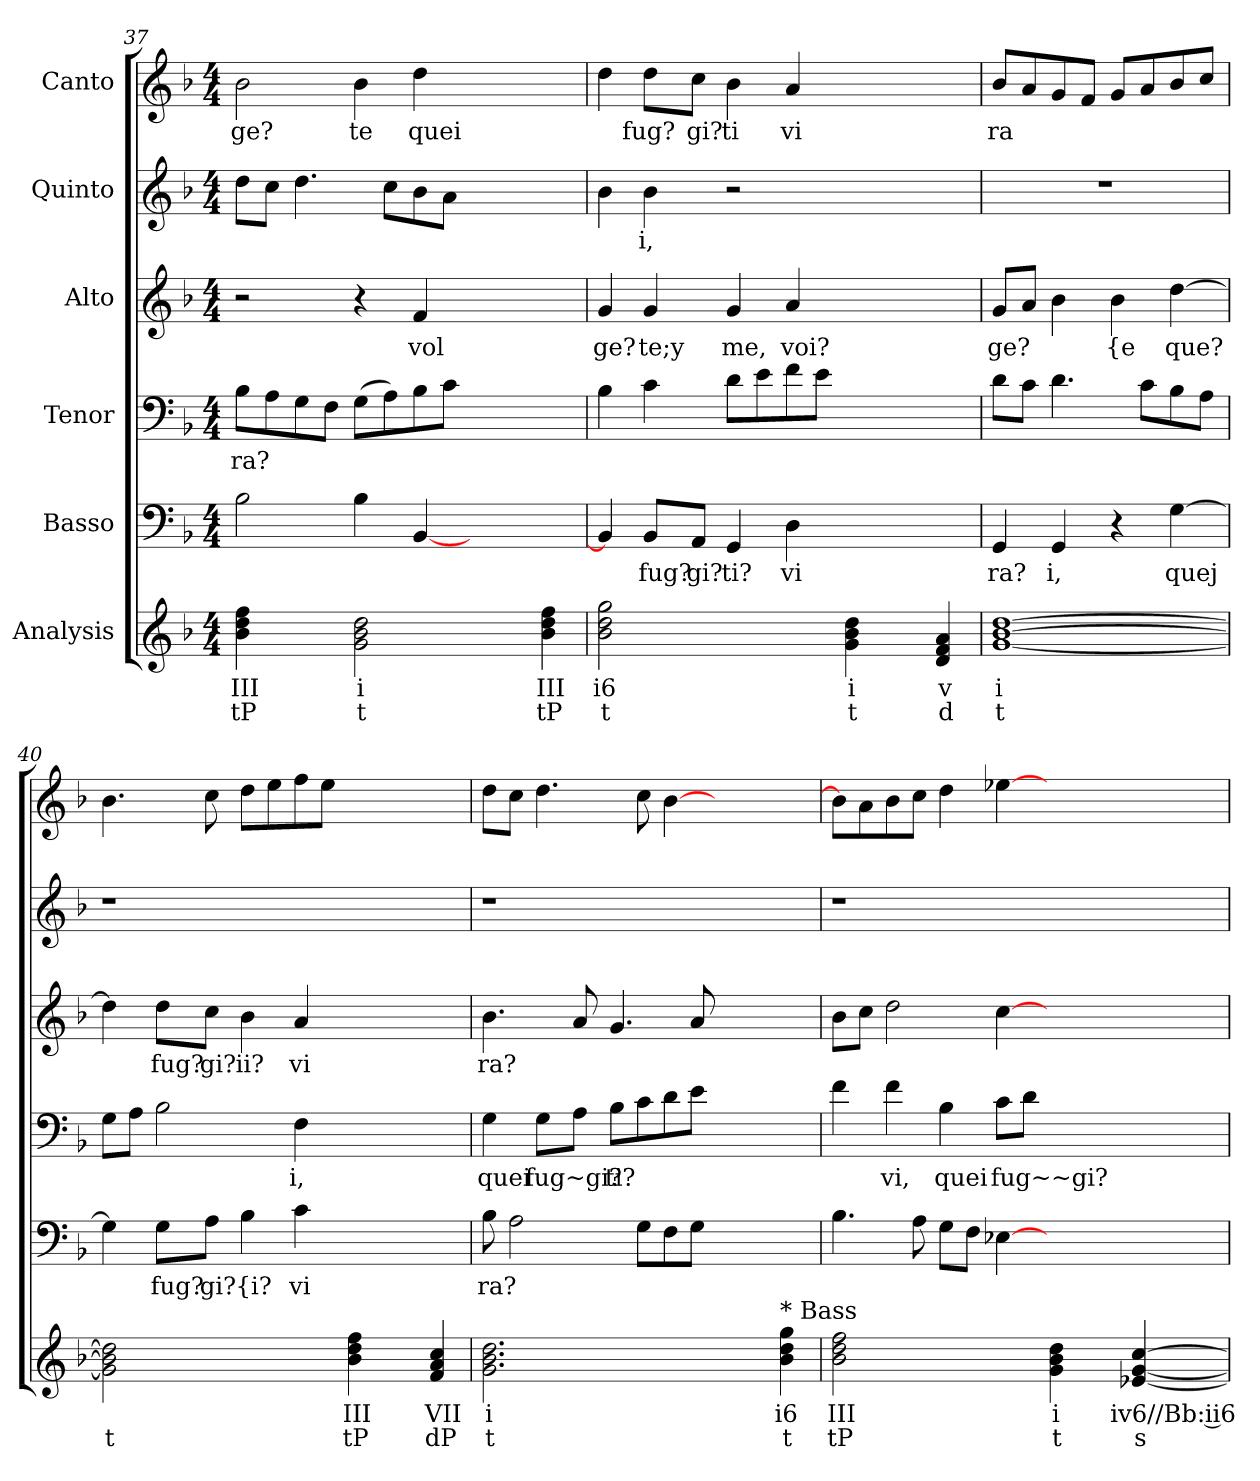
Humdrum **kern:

**kern	**text	**text	**kern	**text	**kern	**text	**kern	**text	**kern	**text	**kern	**text
*part6	*part6	*part6	*part5	*part5	*part4	*part4	*part3	*part3	*part2	*part2	*part1	*part1
*staff6	*staff6	*staff6	*staff5	*staff5	*staff4	*staff4	*staff3	*staff3	*staff2	*staff2	*staff1	*staff1
*I"Analysis	*	*	*I"Basso	*	*I"Tenor	*	*I"Alto	*	*I"Quinto	*	*I"Canto	*
*	*	*	*clefF4	*	*clefF4	*	*clefG2	*	*clefG2	*	*clefG2	*
*k[b-]	*	*	*k[b-]	*	*k[b-]	*	*k[b-]	*	*k[b-]	*	*k[b-]	*
*	*	*	*F:	*	*F:	*	*F:	*	*F:	*	*F:	*
*M4/4	*	*	*M4/4	*	*M4/4	*	*M4/4	*	*M4/4	*	*M4/4	*
=37	=37	=37	=37	=37	=37	=37	=37	=37	=37	=37	=37	=37
!	!	!	!	!	!	!LO:LY:b	!	!	!	!	!	!
!	!	!	!	!	!	!	!	!	!	!	!	!LO:LY:b
4b- 4dd 4ff	III	tP	2B-\	.	8B-\L	ra?	2r	.	8dd\L	.	2b-\	ge?
.	.	.	.	.	8A\	.	.	.	8cc\J	.	.	.
4ryy	.	.	.	.	8G\	.	.	.	4.dd\	.	.	.
.	.	.	.	.	8F\J	.	.	.	.	.	.	.
!	!	!	!	!	!	!	!	!	!	!	!	!LO:LY:b
2g 2b- 2dd	i	t	4B-\	.	(>8G\L	.	4r	.	.	.	4b-\	te
.	.	.	.	.	8A\)	.	.	.	8cc\L	.	.	.
!	!	!	!	!	!	!	!	!LO:LY:b	!	!	!	!
!	!	!	!	!	!	!	!	!	!	!	!	!LO:LY:b
.	.	.	[4BB-/	.	8B-\	.	4f/	vol	8b-\	.	4dd\	quei
.	.	.	.	.	8c\J	.	.	.	8a\J	.	.	.
2ryy	.	.	2.ryy	.	2.ryy	.	2.ryy	.	2.ryy	.	2.ryy	.
4b- 4dd 4ff	III	tP	.	.	.	.	.	.	.	.	.	.
=38	=38	=38	=38	=38	=38	=38	=38	=38	=38	=38	=38	=38
!	!	!	!	!	!	!	!	!LO:LY:b	!	!	!	!
2b- 2dd 2gg	i6	t	4BB-/]	.	4B-\	.	4g/	ge?	4b-\	.	4dd\	.
!	!	!	!	!LO:LY:b	!	!	!	!	!	!	!	!
!	!	!	!	!	!	!	!	!LO:LY:b	!	!	!	!
!	!	!	!	!	!	!	!	!	!	!LO:LY:b	!	!
!	!	!	!	!	!	!	!	!	!	!	!	!LO:LY:b
.	.	.	8BB-/L	fug?	4c\	.	4g/	te;y	4b-\	i,	8dd\L	fug?
!	!	!	!	!LO:LY:b	!	!	!	!	!	!	!	!
!	!	!	!	!	!	!	!	!	!	!	!	!LO:LY:b
.	.	.	8AA/J	gi?	.	.	.	.	.	.	8cc\J	gi?
!	!	!	!	!LO:LY:b	!	!	!	!	!	!	!	!
!	!	!	!	!	!	!	!	!LO:LY:b	!	!	!	!
!	!	!	!	!	!	!	!	!	!	!	!	!LO:LY:b
2ryy	.	.	4GG/	ti?	8d\L	.	4g/	me,	2r	.	4b-\	ti
.	.	.	.	.	8e\	.	.	.	.	.	.	.
!	!	!	!	!LO:LY:b	!	!	!	!	!	!	!	!
!	!	!	!	!	!	!	!	!LO:LY:b	!	!	!	!
!	!	!	!	!	!	!	!	!	!	!	!	!LO:LY:b
.	.	.	4D\	vi	8f\	.	4a/	voi?	.	.	4a/	vi
.	.	.	.	.	8e\J	.	.	.	.	.	.	.
4g 4b- 4dd	i	t	2.ryy	.	2.ryy	.	2.ryy	.	2.ryy	.	2.ryy	.
4ryy	.	.	.	.	.	.	.	.	.	.	.	.
4d 4f 4a	v	d	.	.	.	.	.	.	.	.	.	.
=39	=39	=39	=39	=39	=39	=39	=39	=39	=39	=39	=39	=39
!	!	!	!	!LO:LY:b	!	!	!	!	!	!	!	!
!	!	!	!	!	!	!	!	!LO:LY:b	!	!	!	!
!	!	!	!	!	!	!	!	!	!	!	!	!LO:LY:b
[1g [1b- [1dd	i	t	4GG/	ra?	8d\L	.	8g/L	ge?	1r	.	8b-/L	ra
.	.	.	.	.	8c\J	.	8a/J	.	.	.	8a/	.
!	!	!	!	!LO:LY:b	!	!	!	!	!	!	!	!
.	.	.	4GG/	i,	4.d\	.	4b-\	.	.	.	8g/	.
.	.	.	.	.	.	.	.	.	.	.	8f/J	.
!	!	!	!	!	!	!	!	!LO:LY:b	!	!	!	!
.	.	.	4r	.	.	.	4b-\	{e	.	.	8g/L	.
.	.	.	.	.	8c\L	.	.	.	.	.	8a/	.
!	!	!	!	!LO:LY:b	!	!	!	!	!	!	!	!
!	!	!	!	!	!	!	!	!LO:LY:b	!	!	!	!
.	.	.	[4G\	quej	8B-\	.	[4dd\	que?	.	.	8b-/	.
.	.	.	.	.	8A\J	.	.	.	.	.	8cc/J	.
=40	=40	=40	=40	=40	=40	=40	=40	=40	=40	=40	=40	=40
2g] 2b-] 2dd]	.	t	4G\]	.	8G\L	.	4dd\]	.	1r	.	4.b-\	.
.	.	.	.	.	8A\J	.	.	.	.	.	.	.
!	!	!	!	!LO:LY:b	!	!	!	!	!	!	!	!
!	!	!	!	!	!	!	!	!LO:LY:b	!	!	!	!
.	.	.	8G\L	fug?	2B-\	.	8dd\L	fug?	.	.	.	.
!	!	!	!	!LO:LY:b	!	!	!	!	!	!	!	!
!	!	!	!	!	!	!	!	!LO:LY:b	!	!	!	!
.	.	.	8A\J	gi?	.	.	8cc\J	gi?	.	.	8cc\	.
!	!	!	!	!LO:LY:b	!	!	!	!	!	!	!	!
!	!	!	!	!	!	!	!	!LO:LY:b	!	!	!	!
2ryy	.	.	4B-\	{i?	.	.	4b-\	ii?	.	.	8dd\L	.
.	.	.	.	.	.	.	.	.	.	.	8ee\	.
!	!	!	!	!LO:LY:b	!	!	!	!	!	!	!	!
!	!	!	!	!	!	!LO:LY:b	!	!	!	!	!	!
!	!	!	!	!	!	!	!	!LO:LY:b	!	!	!	!
.	.	.	4c\	vi	4F\	i,	4a/	vi	.	.	8ff\	.
.	.	.	.	.	.	.	.	.	.	.	8ee\J	.
4b- 4dd 4ff	III	tP	2.ryy	.	2.ryy	.	2.ryy	.	2.ryy	.	2.ryy	.
4ryy	.	.	.	.	.	.	.	.	.	.	.	.
4f 4a 4cc	VII	dP	.	.	.	.	.	.	.	.	.	.
=41	=41	=41	=41	=41	=41	=41	=41	=41	=41	=41	=41	=41
!	!	!	!	!LO:LY:b	!	!	!	!	!	!	!	!
!	!	!	!	!	!	!LO:LY:b	!	!	!	!	!	!
!	!	!	!	!	!	!	!	!LO:LY:b	!	!	!	!
2.g 2.b- 2.dd	i	t	8B-\	ra?	4G\	quei	4.b-\	ra?	1r	.	8dd\L	.
.	.	.	2A\	.	.	.	.	.	.	.	8cc\J	.
!	!	!	!	!	!	!LO:LY:b	!	!	!	!	!	!
.	.	.	.	.	8G\L	fug~gi?	.	.	.	.	4.dd\	.
.	.	.	.	.	8A\J	.	8a/	.	.	.	.	.
!	!	!	!	!	!	!LO:LY:b	!	!	!	!	!	!
.	.	.	.	.	8B-\L	ti?	4.g/	.	.	.	.	.
.	.	.	8G\L	.	8c\	.	.	.	.	.	8cc\	.
2.ryy	.	.	8F\	.	8d\	.	.	.	.	.	[4b-\	.
.	.	.	8G\J	.	8e\J	.	8a/	.	.	.	.	.
.	.	.	2.ryy	.	2.ryy	.	2.ryy	.	2.ryy	.	2.ryy	.
!LO:TX:a:t=* Bass	!	!	!	!	!	!	!	!	!	!	!	!
4b- 4dd 4gg	i6	t	.	.	.	.	.	.	.	.	.	.
=42	=42	=42	=42	=42	=42	=42	=42	=42	=42	=42	=42	=42
2b- 2dd 2ff	III	tP	4.B-\	.	4f\	.	8b-\L	.	1r	.	8b-\L]	.
.	.	.	.	.	.	.	8cc\J	.	.	.	8a\	.
!	!	!	!	!	!	!LO:LY:b	!	!	!	!	!	!
.	.	.	.	.	4f\	vi,	2dd\	.	.	.	8b-\	.
.	.	.	8A\	.	.	.	.	.	.	.	8cc\J	.
!	!	!	!	!	!	!LO:LY:b	!	!	!	!	!	!
2ryy	.	.	8G\L	.	4B-\	quei	.	.	.	.	4dd\	.
.	.	.	8F\J	.	.	.	.	.	.	.	.	.
!	!	!	!	!	!	!LO:LY:b	!	!	!	!	!	!
.	.	.	[4E-X\	.	8c\L	fug~~gi?	[4cc\	.	.	.	[4ee-X\	.
.	.	.	.	.	8d\J	.	.	.	.	.	.	.
4g 4b- 4dd	i	t	2.ryy	.	2.ryy	.	2.ryy	.	2.ryy	.	2.ryy	.
4ryy	.	.	.	.	.	.	.	.	.	.	.	.
[4e-X [4g [4cc	iv6//Bb: ii6	s	.	.	.	.	.	.	.	.	.	.
=	=	=	=	=	=	=	=	=	=	=	=	=
*-	*-	*-	*-	*-	*-	*-	*-	*-	*-	*-	*-	*-
